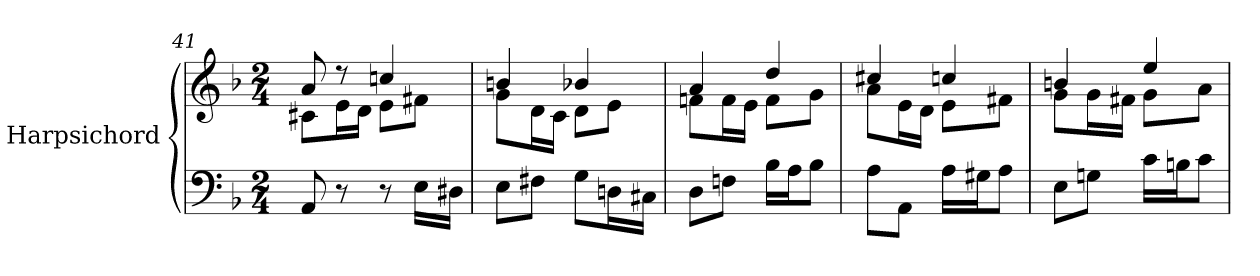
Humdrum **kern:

**kern	**kern
*part1	*part1
*staff2	*staff1
*I"Harpsichord	*
*I'Hch.	*
*clefF4	*clefG2
*k[b-]	*k[b-]
*M2/4	*M2/4
=41	=41
*	*^
8AA/	8a/	8c#X\L
8r	8r	16e\L
.	.	16d\JJ
8r	4ccn/	8e\L
16E\LL	.	8f#X\J
16D#X\JJ	.	.
=42	=42	=42
8E\L	4bn/	8g\L
8F#X\J	.	16d\L
.	.	16c\JJ
8G\L	4b-X/	8d\L
16Dn\L	.	8e\J
16C#X\JJ	.	.
=43	=43	=43
8D\L	4a/	8fn\L
8Fn\J	.	16f\L
.	.	16e\JJ
16B-\LL	4dd/	8f\L
16A\J	.	.
8B-\J	.	8g\J
=44	=44	=44
8A\L	4cc#X/	8a\L
8AA\J	.	16e\L
.	.	16d\JJ
16A\LL	4ccn/	8e\L
16G#X\J	.	.
8A\J	.	8f#X\J
=45	=45	=45
8E\L	4bn/	8g\L
8Gn\J	.	16g\L
.	.	16f#X\JJ
16c\LL	4ee/	8g\L
16Bn\J	.	.
8c\J	.	8a\J
*	*v	*v
=	=
*-	*-
